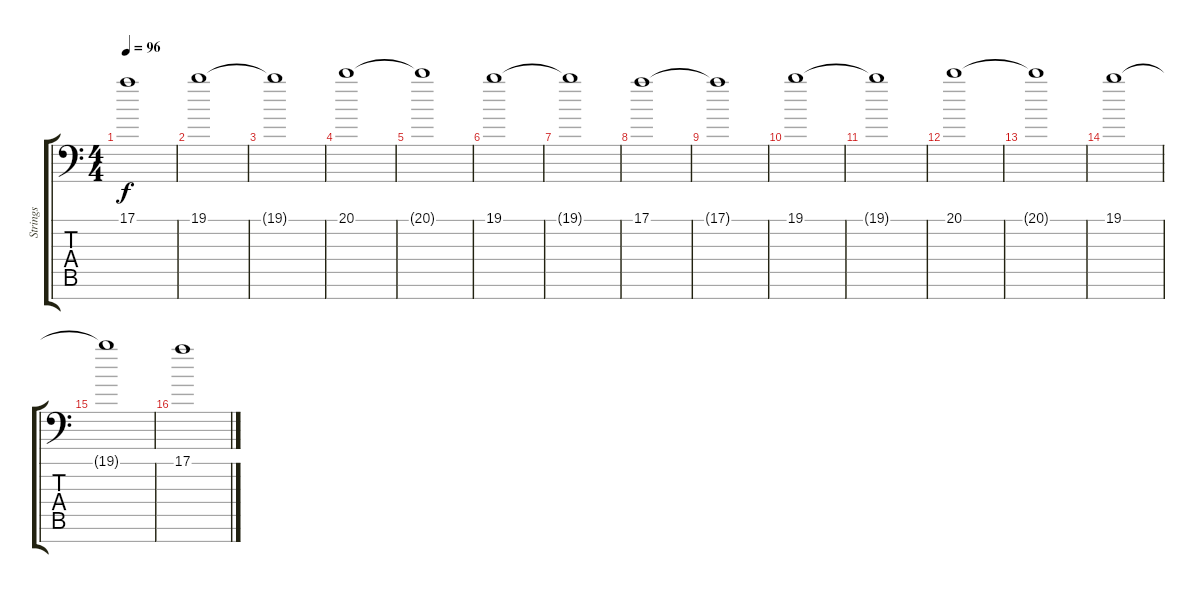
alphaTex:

\track ("Strings" "Strings") {instrument stringensemble1}
\staff {score tabs}
\tuning (E4 B3 G3 D3 A2 E2 C-1) {hide}
\ts (4 4)
\tempo 96
\clef f4
\ks c
17.1{t}.1{dy f} |
19.1.1 |
19.1{t}.1 |
20.1.1 |
20.1{t}.1 |
19.1.1 |
19.1{t}.1 |
17.1.1 |
17.1{t}.1 |
19.1.1 |
19.1{t}.1 |
20.1.1 |
20.1{t}.1 |
19.1.1 |
19.1{t}.1 |
17.1.1
